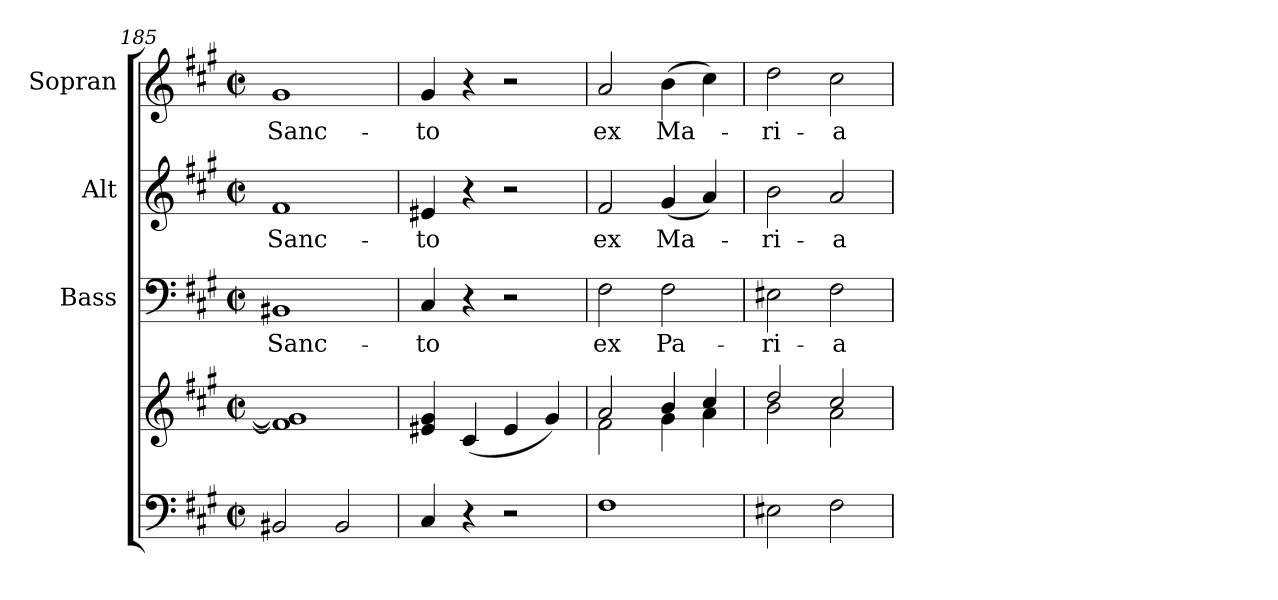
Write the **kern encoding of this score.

**kern	**kern	**kern	**text	**kern	**text	**kern	**text
*part4	*part4	*part3	*part3	*part2	*part2	*part1	*part1
*staff5	*staff4	*staff3	*staff3	*staff2	*staff2	*staff1	*staff1
*	*	*I"Bass	*	*I"Alt	*	*I"Sopran	*
*	*	*I'B.	*	*I'A.	*	*I'S.	*
*clefF4	*clefG2	*clefF4	*	*clefG2	*	*clefG2	*
*k[f#c#g#]	*k[f#c#g#]	*k[f#c#g#]	*	*k[f#c#g#]	*	*k[f#c#g#]	*
*A:	*A:	*A:	*	*A:	*	*A:	*
*M2/2	*M2/2	*M2/2	*	*M2/2	*	*M2/2	*
*met(c|)	*met(c|)	*met(c|)	*	*met(c|)	*	*met(c|)	*
=185	=185	=185	=185	=185	=185	=185	=185
!	!	!	!LO:LY:b	!	!LO:LY:b	!	!LO:LY:b
2BB#X/	1f#] 1g#]	1BB#X	Sanc-	1f#	Sanc-	1g#	Sanc-
2BB#/	.	.	.	.	.	.	.
=186	=186	=186	=186	=186	=186	=186	=186
!	!	!	!LO:LY:b	!	!LO:LY:b	!	!LO:LY:b
4C#/	4e#X/ 4g#/	4C#/	-to	4e#X/	-to	4g#/	-to
4r	(<4c#/	4r	.	4r	.	4r	.
2r	4e#/	2r	.	2r	.	2r	.
.	4g#/)	.	.	.	.	.	.
!!LO:LB:g=z
=187	=187	=187	=187	=187	=187	=187	=187
*	*^	*	*	*	*	*	*
!	!	!	!	!LO:LY:b	!	!LO:LY:b	!	!LO:LY:b
1F#	2a/	2f#\	2F#\	ex	2f#/	ex	2a/	ex
!	!	!	!	!LO:LY:b	!	!LO:LY:b	!	!LO:LY:b
.	4b/	4g#\	2F#\	Pa-	(<4g#/	Ma-	(>4b\	Ma-
.	4cc#/	4a\	.	.	4a/)	.	4cc#\)	.
=188	=188	=188	=188	=188	=188	=188	=188	=188
!	!	!	!	!LO:LY:b	!	!LO:LY:b	!	!LO:LY:b
2E#X\	2dd/	2b\	2E#X\	-ri-	2b\	-ri-	2dd\	-ri-
!	!	!	!	!LO:LY:b	!	!LO:LY:b	!	!LO:LY:b
2F#\	2cc#/	2a\	2F#\	-a	2a/	-a	2cc#\	-a
*	*v	*v	*	*	*	*	*	*
=	=	=	=	=	=	=	=
*-	*-	*-	*-	*-	*-	*-	*-
